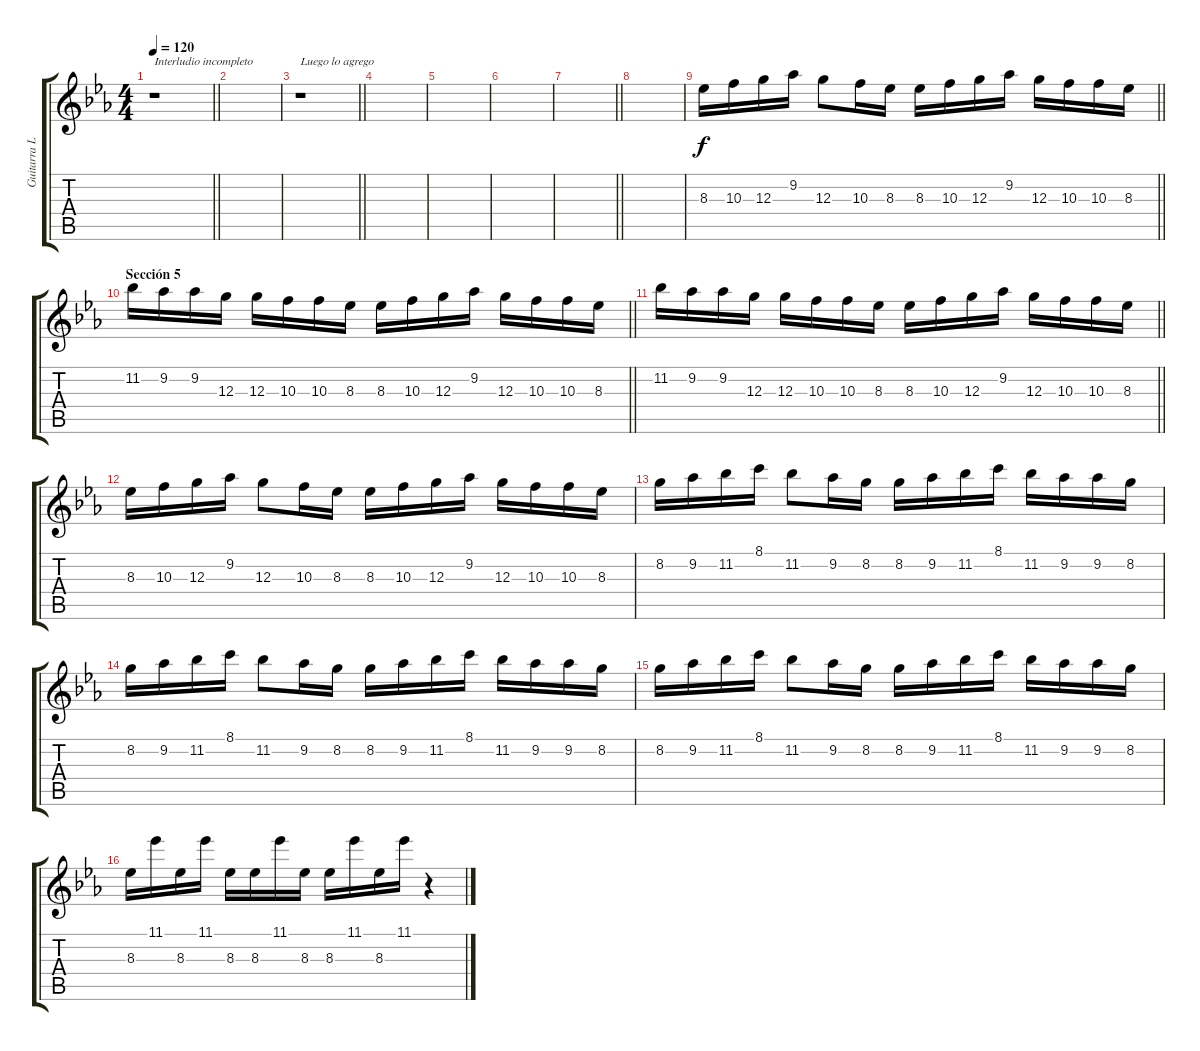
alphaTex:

\track ("Guitarra Lider 1" "Guitarra L") {instrument distortionguitar}
\staff {score tabs}
\tuning (E4 B3 G3 D3 A2 E2) {hide}
\ts (4 4)
\tempo 120
\clef g2
\barLineRight lightlight
\ks eb
r.1{txt "Interludio incompleto" dy f} |
|
\barLineRight lightlight
r.1{txt "Luego lo agrego"} |
|
|
|
\barLineRight lightlight
|
|
\barLineRight lightlight
8.3.16 10.3.16 12.3.16 9.2.16 12.3.8 10.3.16 8.3.16 8.3.16 10.3.16 12.3.16 9.2.16 12.3.16 10.3.16 10.3.16 8.3.16 |
\section ("" "Sección 5")
\barLineRight lightlight
11.2.16 9.2.16 9.2.16 12.3.16 12.3.16 10.3.16 10.3.16 8.3.16 8.3.16 10.3.16 12.3.16 9.2.16 12.3.16 10.3.16 10.3.16 8.3.16 |
\barLineRight lightlight
11.2.16 9.2.16 9.2.16 12.3.16 12.3.16 10.3.16 10.3.16 8.3.16 8.3.16 10.3.16 12.3.16 9.2.16 12.3.16 10.3.16 10.3.16 8.3.16 |
8.3.16 10.3.16 12.3.16 9.2.16 12.3.8 10.3.16 8.3.16 8.3.16 10.3.16 12.3.16 9.2.16 12.3.16 10.3.16 10.3.16 8.3.16 |
8.2.16 9.2.16 11.2.16 8.1.16 11.2.8 9.2.16 8.2.16 8.2.16 9.2.16 11.2.16 8.1.16 11.2.16 9.2.16 9.2.16 8.2.16 |
8.2.16 9.2.16 11.2.16 8.1.16 11.2.8 9.2.16 8.2.16 8.2.16 9.2.16 11.2.16 8.1.16 11.2.16 9.2.16 9.2.16 8.2.16 |
8.2.16 9.2.16 11.2.16 8.1.16 11.2.8 9.2.16 8.2.16 8.2.16 9.2.16 11.2.16 8.1.16 11.2.16 9.2.16 9.2.16 8.2.16 |
8.3.16 11.1.16 8.3.16 11.1.16 8.3.16 8.3.16 11.1.16 8.3.16 8.3.16 11.1.16 8.3.16 11.1.16 r.4
